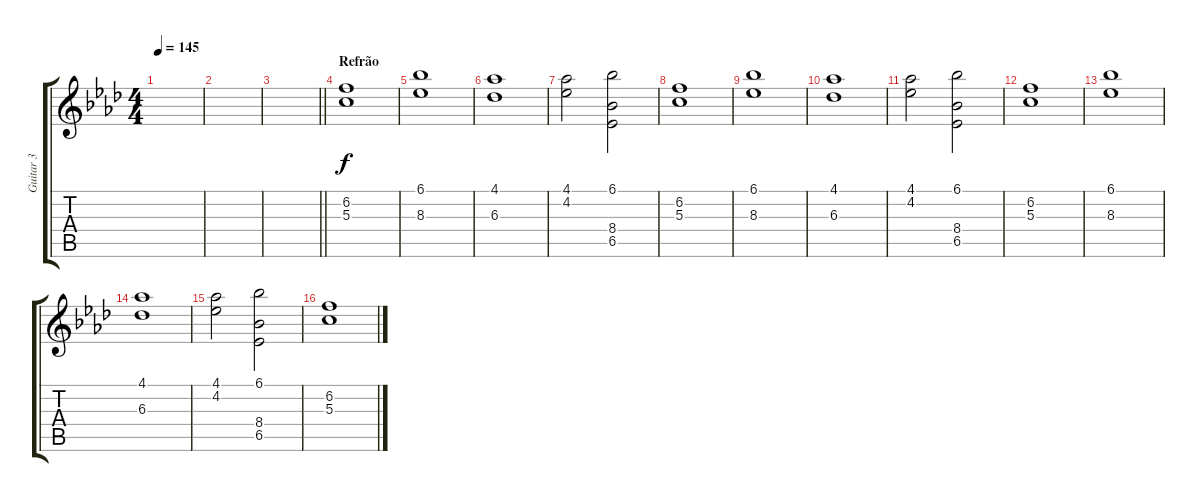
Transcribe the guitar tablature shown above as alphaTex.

\track ("Guitar 3" "Guitar 3") {instrument electricguitarjazz}
\staff {score tabs}
\tuning (E4 B3 G3 D3 A2 E2) {hide}
\ts (4 4)
\tempo 145
\clef g2
\ks ab
|
|
\barLineRight lightlight
|
\section ("" "Refrão")
(6.2 5.3).1 |
(6.1 8.3).1 |
(4.1 6.3).1 |
(4.1 4.2).2 (6.1 8.4 6.5).2 |
(6.2 5.3).1 |
(6.1 8.3).1 |
(4.1 6.3).1 |
(4.1 4.2).2 (6.1 8.4 6.5).2 |
(6.2 5.3).1 |
(6.1 8.3).1 |
(4.1 6.3).1 |
(4.1 4.2).2 (6.1 8.4 6.5).2 |
(6.2 5.3).1
